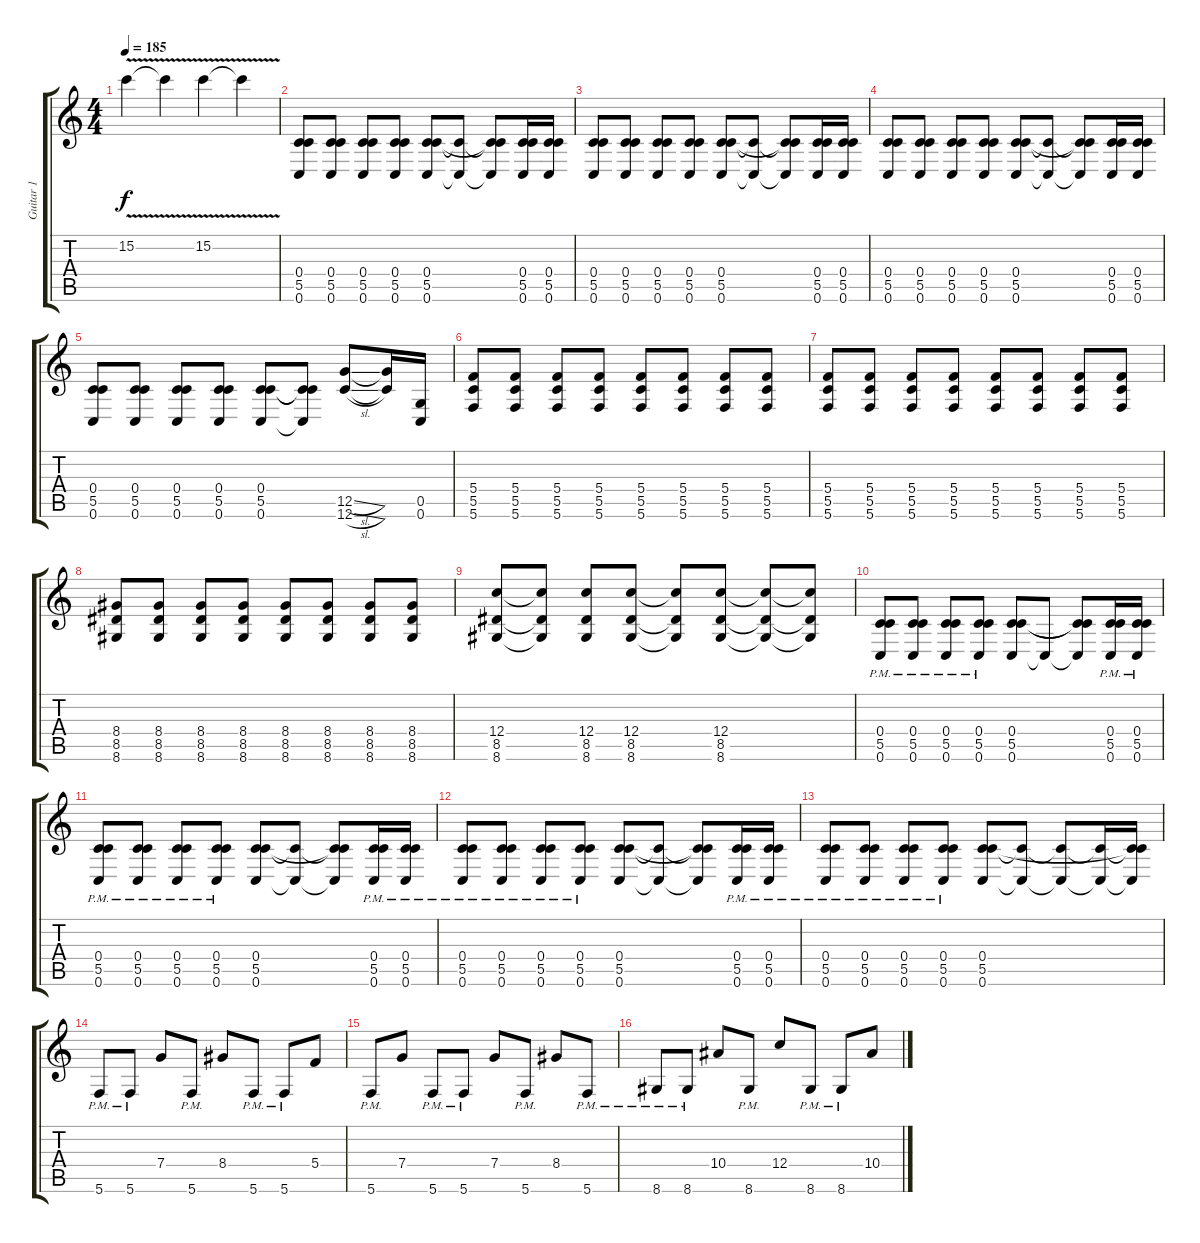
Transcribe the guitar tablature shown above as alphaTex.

\track ("Guitar 1" "Guitar 1") {instrument electricguitarclean}
\staff {score tabs}
\tuning (D4 A3 F3 C3 G2 C2) {hide}
\ts (4 4)
\tempo 185
\clef g2
\ks c
15.2{v}.4{dy f} 15.2{t}.4 15.2{v}.4 15.2{t}.4 |
(0.4 5.5 0.6).8{instrument distortionguitar} (0.4 5.5 0.6).8 (0.4 5.5 0.6).8 (0.4 5.5 0.6).8 (0.4 5.5 0.6).8 (5.5{t} 0.6{t}).8 (0.4{t} 5.5{t} 0.6{t}).8 (0.4 5.5 0.6).16 (0.4 5.5 0.6).16 |
(0.4 5.5 0.6).8 (0.4 5.5 0.6).8 (0.4 5.5 0.6).8 (0.4 5.5 0.6).8 (0.4 5.5 0.6).8 (5.5{t} 0.6{t}).8 (0.4{t} 5.5{t} 0.6{t}).8 (0.4 5.5 0.6).16 (0.4 5.5 0.6).16 |
(0.4 5.5 0.6).8 (0.4 5.5 0.6).8 (0.4 5.5 0.6).8 (0.4 5.5 0.6).8 (0.4 5.5 0.6).8 (5.5{t} 0.6{t}).8 (0.4{t} 5.5{t} 0.6{t}).8 (0.4 5.5 0.6).16 (0.4 5.5 0.6).16 |
(0.4 5.5 0.6).8 (0.4 5.5 0.6).8 (0.4 5.5 0.6).8 (0.4 5.5 0.6).8 (0.4 5.5 0.6).8 (0.4{t} 5.5{t} 0.6{t}).8 (12.5{sl} 12.6{sl}).8 (12.5{t} 12.6{t}).16 (0.5 0.6).16 |
(5.4 5.5 5.6).8 (5.4 5.5 5.6).8 (5.4 5.5 5.6).8 (5.4 5.5 5.6).8 (5.4 5.5 5.6).8 (5.4 5.5 5.6).8 (5.4 5.5 5.6).8 (5.4 5.5 5.6).8 |
(5.4 5.5 5.6).8 (5.4 5.5 5.6).8 (5.4 5.5 5.6).8 (5.4 5.5 5.6).8 (5.4 5.5 5.6).8 (5.4 5.5 5.6).8 (5.4 5.5 5.6).8 (5.4 5.5 5.6).8 |
(8.4 8.5 8.6).8 (8.4 8.5 8.6).8 (8.4 8.5 8.6).8 (8.4 8.5 8.6).8 (8.4 8.5 8.6).8 (8.4 8.5 8.6).8 (8.4 8.5 8.6).8 (8.4 8.5 8.6).8 |
(12.4 8.5 8.6).8 (12.4{t} 8.5{t} 8.6{t}).8 (12.4 8.5 8.6).8 (12.4 8.5 8.6).8 (12.4{t} 8.5{t} 8.6{t}).8 (12.4 8.5 8.6).8 (12.4{t} 8.5{t} 8.6{t}).8 (12.4{t} 8.5{t} 8.6{t}).8 |
(0.4 5.5{pm} 0.6{pm}).8{instrument distortionguitar} (0.4 5.5{pm} 0.6{pm}).8 (0.4 5.5{pm} 0.6{pm}).8 (0.4 5.5{pm} 0.6{pm}).8 (0.4 5.5 0.6).8 0.6{t}.8 (0.4{t} 5.5{t} 0.6{t}).8 (0.4 5.5{pm} 0.6{pm}).16 (0.4 5.5{pm} 0.6{pm}).16 |
(0.4 5.5{pm} 0.6{pm}).8 (0.4 5.5{pm} 0.6{pm}).8 (0.4 5.5{pm} 0.6{pm}).8 (0.4 5.5{pm} 0.6{pm}).8 (0.4 5.5 0.6).8 (5.5{t} 0.6{t}).8 (0.4{t} 5.5{t} 0.6{t}).8 (0.4 5.5{pm} 0.6{pm}).16 (0.4 5.5{pm} 0.6{pm}).16 |
(0.4 5.5{pm} 0.6{pm}).8 (0.4 5.5{pm} 0.6{pm}).8 (0.4 5.5{pm} 0.6{pm}).8 (0.4 5.5{pm} 0.6{pm}).8 (0.4 5.5 0.6).8 (5.5{t} 0.6{t}).8 (0.4{t} 5.5{t} 0.6{t}).8 (0.4 5.5{pm} 0.6{pm}).16 (0.4 5.5{pm} 0.6{pm}).16 |
(0.4 5.5{pm} 0.6{pm}).8 (0.4 5.5{pm} 0.6{pm}).8 (0.4 5.5{pm} 0.6{pm}).8 (0.4 5.5{pm} 0.6{pm}).8 (0.4 5.5 0.6).8 (5.5{t} 0.6{t}).8 (5.5{t} 0.6{t}).8 (5.5{t} 0.6{t}).16 (0.4{t} 5.5{t} 0.6{t}).16 |
5.6{pm}.8 5.6{pm}.8 7.4.8 5.6{pm}.8 8.4.8 5.6{pm}.8 5.6{pm}.8 5.4.8 |
5.6{pm}.8 7.4.8 5.6{pm}.8 5.6{pm}.8 7.4.8 5.6{pm}.8 8.4.8 5.6{pm}.8 |
8.6{pm}.8 8.6{pm}.8 10.4.8 8.6{pm}.8 12.4.8 8.6{pm}.8 8.6{pm}.8 10.4.8
